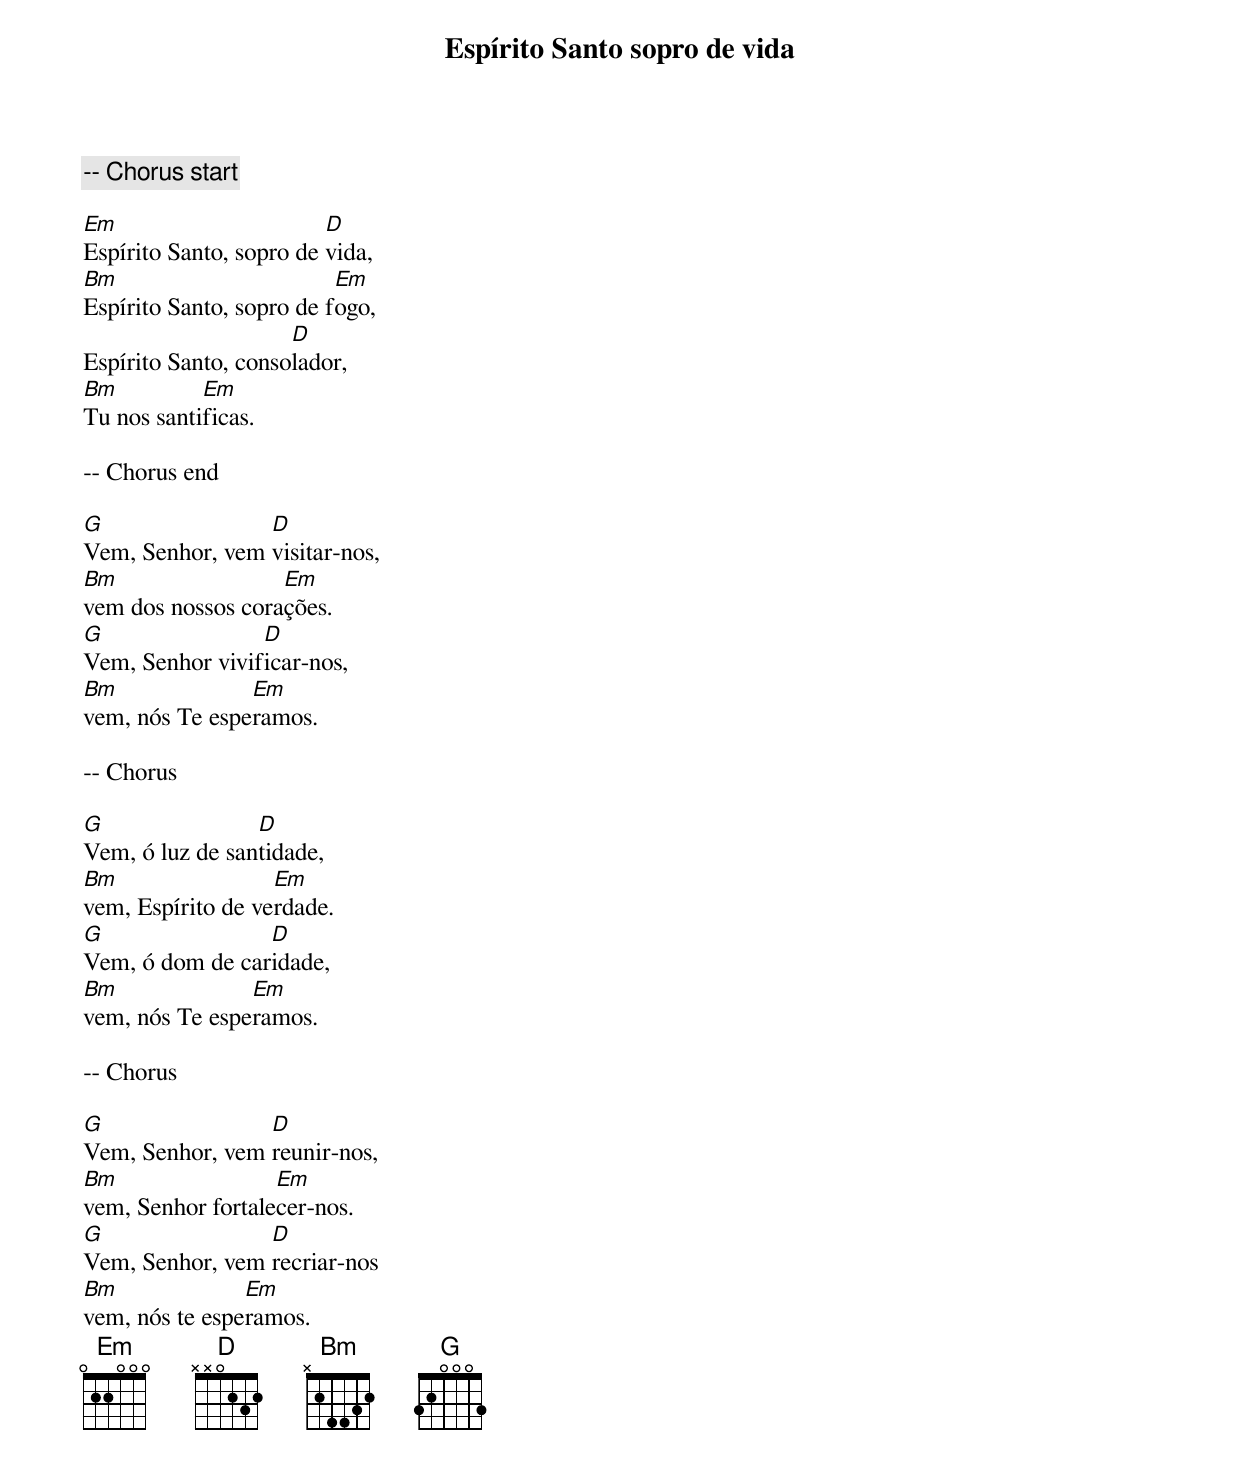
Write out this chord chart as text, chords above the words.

Espírito Santo sopro de vida

-- Chorus start

Em                       D
Espírito Santo, sopro de vida,
Bm                        Em
Espírito Santo, sopro de fogo,
                     D
Espírito Santo, consolador,
Bm          Em
Tu nos santificas.

-- Chorus end

G                D
Vem, Senhor, vem visitar-nos,
Bm                 Em
vem dos nossos corações.
G                D
Vem, Senhor vivificar-nos,
Bm              Em
vem, nós Te esperamos.

-- Chorus

G                D
Vem, ó luz de santidade,
Bm                 Em
vem, Espírito de verdade.
G                D
Vem, ó dom de caridade,
Bm              Em
vem, nós Te esperamos.

-- Chorus

G                D
Vem, Senhor, vem reunir-nos,
Bm                 Em
vem, Senhor fortalecer-nos.
G                D
Vem, Senhor, vem recriar-nos
Bm              Em
vem, nós te esperamos.
